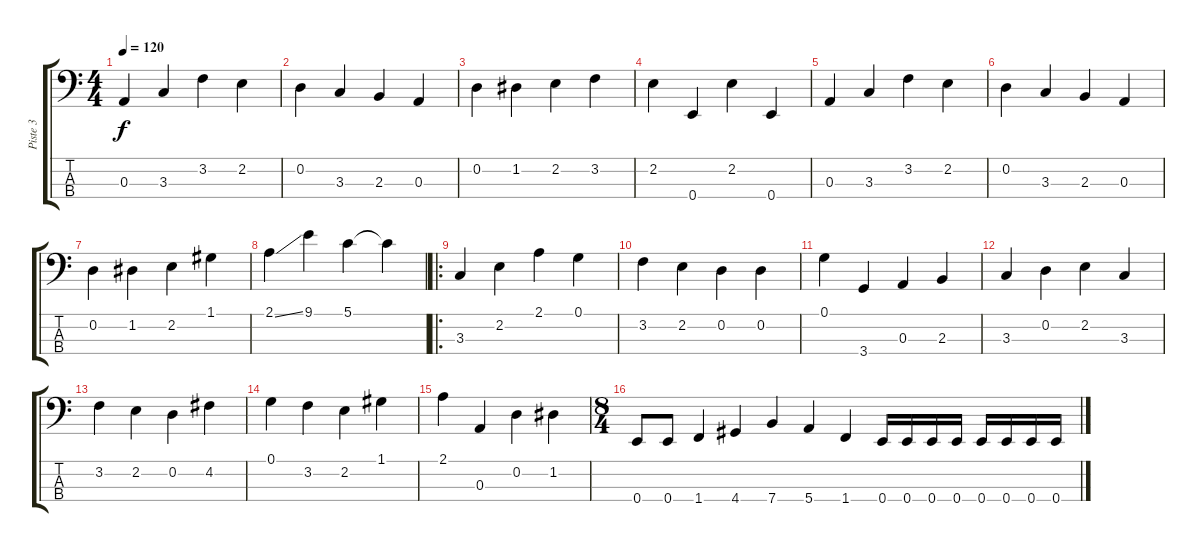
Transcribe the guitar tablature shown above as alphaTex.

\track ("Piste 3" "Piste 3") {instrument fretlessbass}
\staff {score tabs}
\tuning (G2 D2 A1 E1) {hide}
\ts (4 4)
\tempo 120
\clef f4
\ks c
0.3.4{dy f instrument fretlessbass} 3.3.4 3.2.4 2.2.4 |
0.2.4 3.3.4 2.3.4 0.3.4 |
0.2.4 1.2.4 2.2.4 3.2.4 |
2.2.4 0.4.4 2.2.4 0.4.4 |
0.3.4 3.3.4 3.2.4 2.2.4 |
0.2.4 3.3.4 2.3.4 0.3.4 |
0.2.4 1.2.4 2.2.4 1.1.4 |
2.1{ss}.4 9.1.4 5.1.4 5.1{t}.4 |
\ro
3.3.4 2.2.4 2.1.4 0.1.4 |
3.2.4 2.2.4 0.2.4 0.2.4 |
0.1.4 3.4.4 0.3.4 2.3.4 |
3.3.4 0.2.4 2.2.4 3.3.4 |
3.2.4 2.2.4 0.2.4 4.2.4 |
0.1.4 3.2.4 2.2.4 1.1.4 |
2.1.4 0.3.4 0.2.4 1.2.4 |
\ts (8 4)
0.4.8 0.4.8 1.4.4 4.4.4 7.4.4 5.4.4 1.4.4 0.4.16 0.4.16 0.4.16 0.4.16 0.4.16 0.4.16 0.4.16 0.4.16
